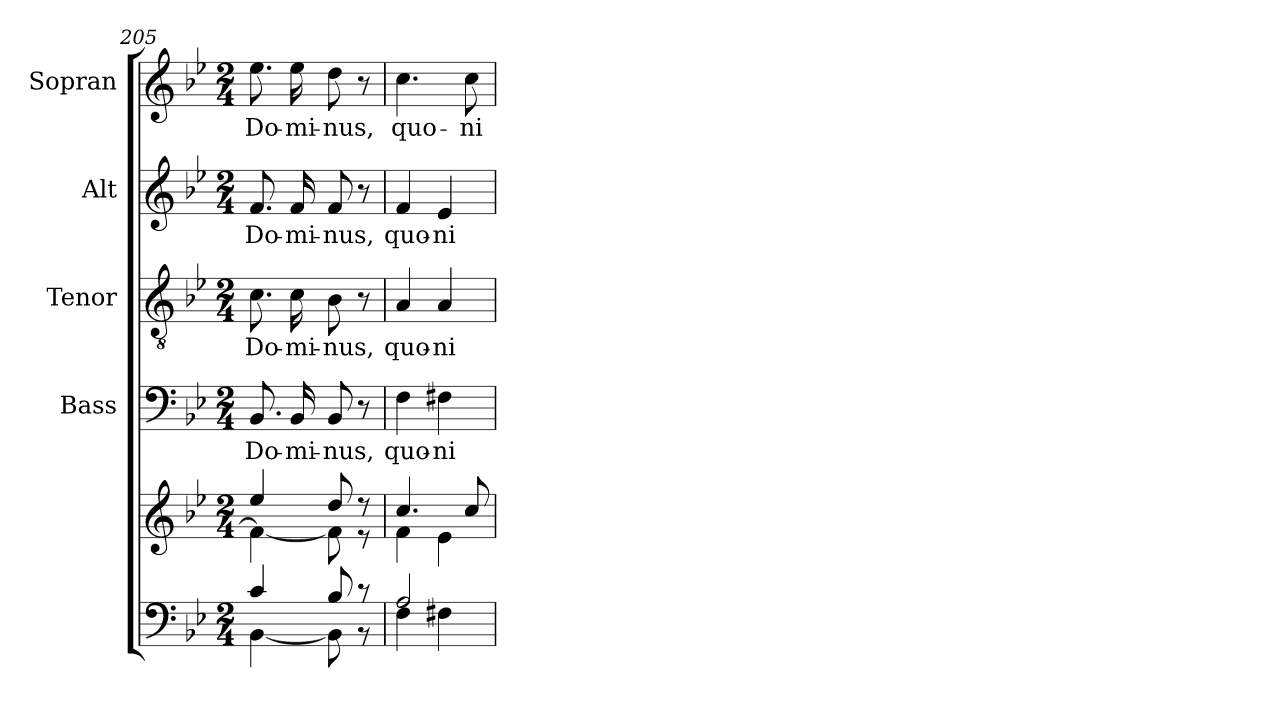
**kern	**kern	**kern	**text	**kern	**text	**kern	**text	**kern	**text
*part5	*part5	*part4	*part4	*part3	*part3	*part2	*part2	*part1	*part1
*staff6	*staff5	*staff4	*staff4	*staff3	*staff3	*staff2	*staff2	*staff1	*staff1
*	*	*I"Bass	*	*I"Tenor	*	*I"Alt	*	*I"Sopran	*
*	*	*I'B.	*	*I'T.	*	*I'A.	*	*I'S.	*
*clefF4	*clefG2	*clefF4	*	*clefGv2	*	*clefG2	*	*clefG2	*
*k[b-e-]	*k[b-e-]	*k[b-e-]	*	*k[b-e-]	*	*k[b-e-]	*	*k[b-e-]	*
*B-:	*B-:	*B-:	*	*B-:	*	*B-:	*	*B-:	*
*M2/4	*M2/4	*M2/4	*	*M2/4	*	*M2/4	*	*M2/4	*
=205	=205	=205	=205	=205	=205	=205	=205	=205	=205
*^	*^	*	*	*	*	*	*	*	*
!	!	!	!	!	!LO:LY:b	!	!LO:LY:b	!	!LO:LY:b	!	!LO:LY:b
4c/	[<4BB-\	4ee-/	4f\_	8.BB-/	Do-	8.c\	Do-	8.f/	Do-	8.ee-\	Do-
!	!	!	!	!	!LO:LY:b	!	!LO:LY:b	!	!LO:LY:b	!	!LO:LY:b
.	.	.	.	16BB-/	-mi-	16c\	-mi-	16f/	-mi-	16ee-\	-mi-
!	!	!	!	!	!LO:LY:b	!	!LO:LY:b	!	!LO:LY:b	!	!LO:LY:b
8B-/	8BB-\]	8dd/	8f\]	8BB-/	-nus,	8B-\	-nus,	8f/	-nus,	8dd\	-nus,
8r	8r	8r	8r	8r	.	8r	.	8r	.	8r	.
=206	=206	=206	=206	=206	=206	=206	=206	=206	=206	=206	=206
!	!	!	!	!	!LO:LY:b	!	!LO:LY:b	!	!LO:LY:b	!	!LO:LY:b
2A/	4F\	4.cc/	4f\	4F\	quo-	4A/	quo-	4f/	quo-	4.cc\	quo-
!	!	!	!	!	!LO:LY:b	!	!LO:LY:b	!	!LO:LY:b	!	!
.	4F#X\	.	4e-\	4F#X\	-ni-	4A/	-ni-	4e-/	-ni-	.	.
!	!	!	!	!	!	!	!	!	!	!	!LO:LY:b
.	.	8cc/	.	.	.	.	.	.	.	8cc\	-ni-
*v	*v	*	*	*	*	*	*	*	*	*	*
*	*v	*v	*	*	*	*	*	*	*	*
=	=	=	=	=	=	=	=	=	=
*-	*-	*-	*-	*-	*-	*-	*-	*-	*-
